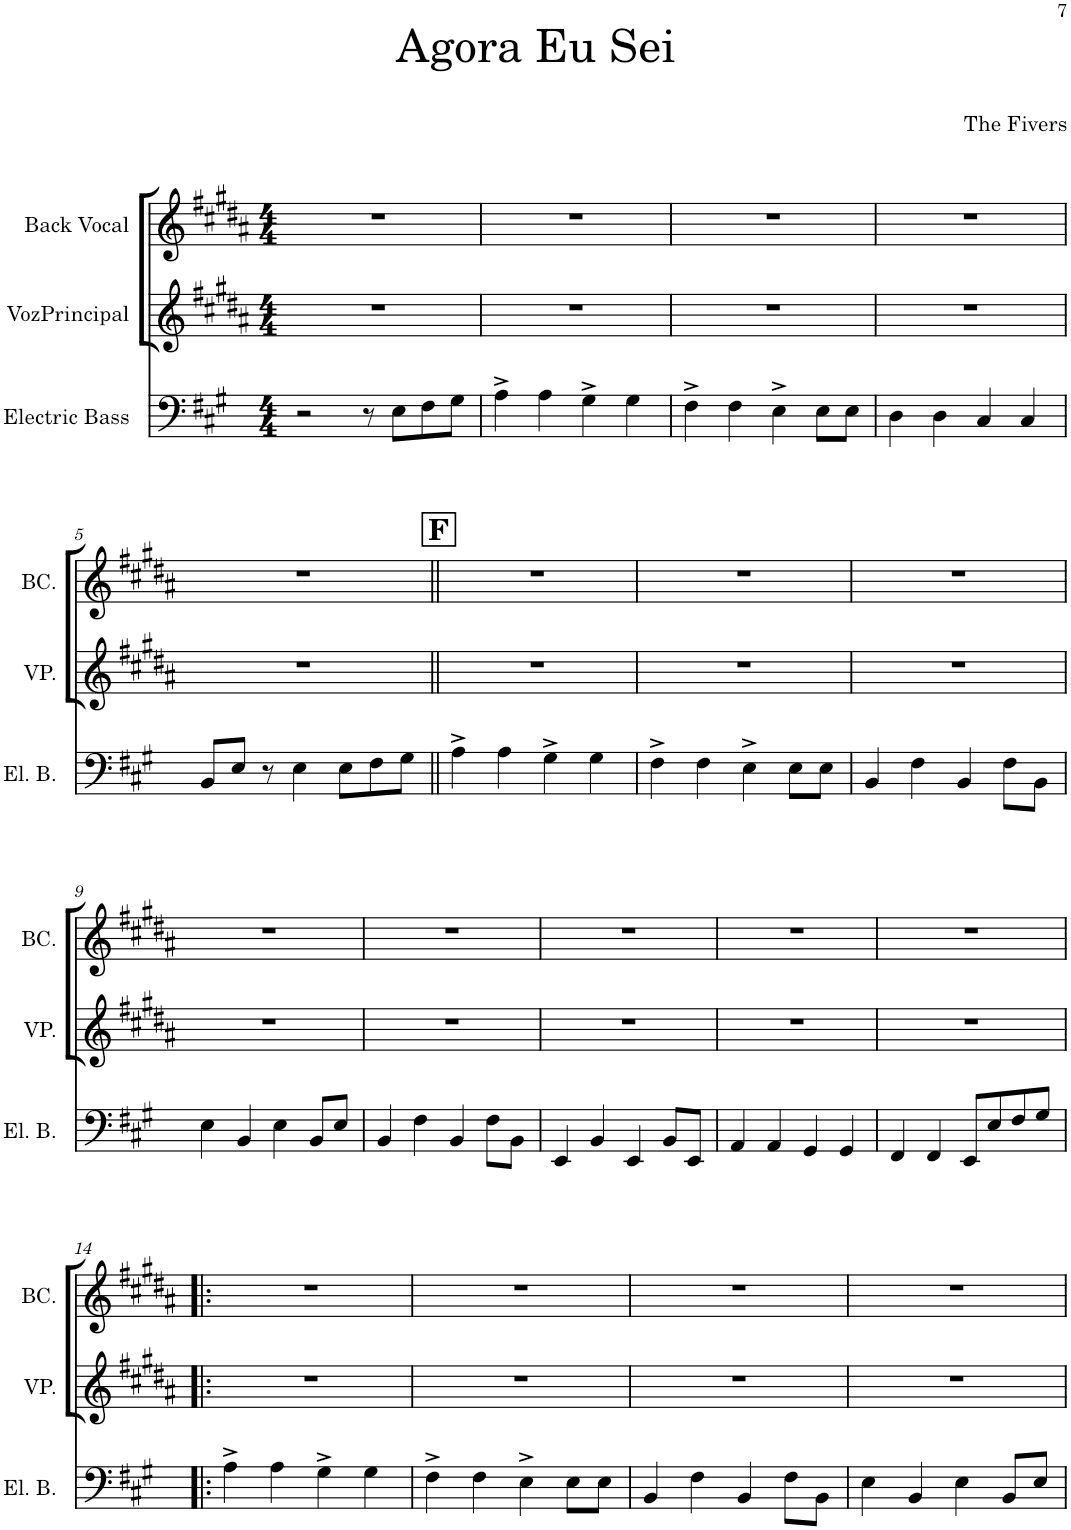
**kern	**kern	**kern
*part3	*part2	*part1
*staff3	*staff2	*staff1
*I"Electric Bass	*I"VozPrincipal	*I"Back Vocal
*I'El. B.	*I'VP.	*I'BC.
!!LO:PB:g=z
*clefF4	*clefG2	*clefG2
*Trd7c12	*	*
*k[f#c#g#]	*k[f#c#g#d#a#]	*k[f#c#g#d#a#]
*M4/4	*M4/4	*M4/4
=1	=1	=1
2r	1r	1r
8r	.	.
8E\L	.	.
8F#\	.	.
8G#\J	.	.
=2	=2	=2
4A^\	1r	1r
4A\	.	.
4G#^\	.	.
4G#\	.	.
=3	=3	=3
4F#^\	1r	1r
4F#\	.	.
4E^\	.	.
8E\L	.	.
8E\J	.	.
=4	=4	=4
4D\	1r	1r
4D\	.	.
4C#/	.	.
4C#/	.	.
!!LO:LB:g=z
=5	=5	=5
8BB/L	1r	1r
8E/J	.	.
8r	.	.
4E\	.	.
8E\L	.	.
8F#\	.	.
8G#\J	.	.
!!LO:REH:place=s1:a:B:cj:fs=14:t=F
=6||	=6||	=6||
4A^\	1r	1r
4A\	.	.
4G#^\	.	.
4G#\	.	.
=7	=7	=7
4F#^\	1r	1r
4F#\	.	.
4E^\	.	.
8E\L	.	.
8E\J	.	.
=8	=8	=8
4BB/	1r	1r
4F#\	.	.
4BB/	.	.
8F#\L	.	.
8BB\J	.	.
!!LO:LB:g=z
=9	=9	=9
4E\	1r	1r
4BB/	.	.
4E\	.	.
8BB/L	.	.
8E/J	.	.
=10	=10	=10
4BB/	1r	1r
4F#\	.	.
4BB/	.	.
8F#\L	.	.
8BB\J	.	.
=11	=11	=11
4EE/	1r	1r
4BB/	.	.
4EE/	.	.
8BB/L	.	.
8EE/J	.	.
=12	=12	=12
4AA/	1r	1r
4AA/	.	.
4GG#/	.	.
4GG#/	.	.
=13	=13	=13
4FF#/	1r	1r
4FF#/	.	.
8EE/L	.	.
8E/	.	.
8F#/	.	.
8G#/J	.	.
!!LO:LB:g=z
=14!|:	=14!|:	=14!|:
4A^\	1r	1r
4A\	.	.
4G#^\	.	.
4G#\	.	.
=15	=15	=15
4F#^\	1r	1r
4F#\	.	.
4E^\	.	.
8E\L	.	.
8E\J	.	.
=16	=16	=16
4BB/	1r	1r
4F#\	.	.
4BB/	.	.
8F#\L	.	.
8BB\J	.	.
=17	=17	=17
4E\	1r	1r
4BB/	.	.
4E\	.	.
8BB/L	.	.
8E/J	.	.
=	=	=
*-	*-	*-
